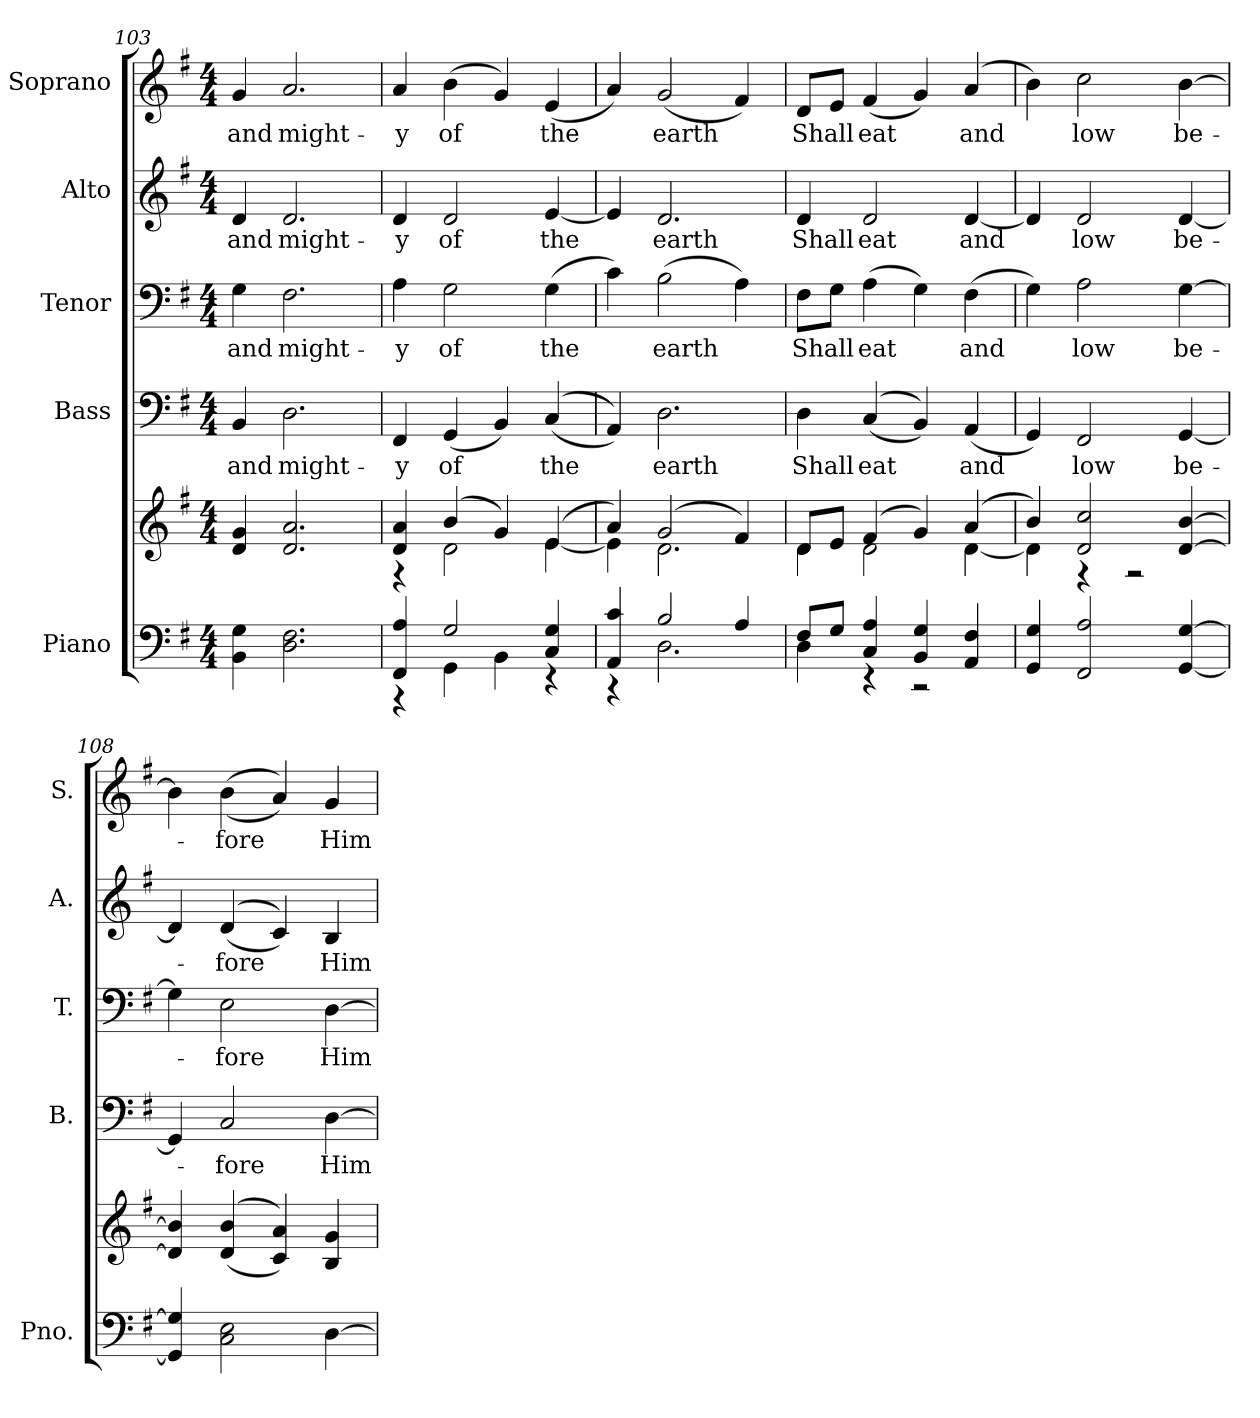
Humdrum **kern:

**kern	**kern	**kern	**text	**kern	**text	**kern	**text	**kern	**text
*part5	*part5	*part4	*part4	*part3	*part3	*part2	*part2	*part1	*part1
*staff6	*staff5	*staff4	*staff4	*staff3	*staff3	*staff2	*staff2	*staff1	*staff1
*I"Piano	*	*I"Bass	*	*I"Tenor	*	*I"Alto	*	*I"Soprano	*
*I'Pno.	*	*I'B.	*	*I'T.	*	*I'A.	*	*I'S.	*
*clefF4	*clefG2	*clefF4	*	*clefF4	*	*clefG2	*	*clefG2	*
*k[f#]	*k[f#]	*k[f#]	*	*k[f#]	*	*k[f#]	*	*k[f#]	*
*G:	*G:	*G:	*	*G:	*	*G:	*	*G:	*
*M4/4	*M4/4	*M4/4	*	*M4/4	*	*M4/4	*	*M4/4	*
=103	=103	=103	=103	=103	=103	=103	=103	=103	=103
!	!	!	!LO:LY:b:color=#000000	!	!	!	!	!	!
!	!	!	!	!	!LO:LY:b:color=#000000	!	!	!	!
!	!	!	!	!	!	!	!LO:LY:b:color=#000000	!	!
!	!	!	!	!	!	!	!	!	!LO:LY:b:color=#000000
4BBi\ 4Gi	4di/ 4gi	4BBi/	and	4Gi\	and	4di/	and	4gi/	and
!	!	!	!LO:LY:b:color=#000000	!	!	!	!	!	!
!	!	!	!	!	!LO:LY:b:color=#000000	!	!	!	!
!	!	!	!	!	!	!	!LO:LY:b:color=#000000	!	!
!	!	!	!	!	!	!	!	!	!LO:LY:b:color=#000000
2.Di\ 2.F#i	2.di/ 2.ai	2.Di\	might-	2.F#i\	might-	2.di/	might-	2.ai/	might-
=104	=104	=104	=104	=104	=104	=104	=104	=104	=104
*^	*^	*	*	*	*	*	*	*	*
!	!	!	!	!	!LO:LY:b:color=#000000	!	!	!	!	!	!
!	!	!	!	!	!	!	!LO:LY:b:color=#000000	!	!	!	!
!	!	!	!	!	!	!	!	!	!LO:LY:b:color=#000000	!	!
!	!	!	!	!	!	!	!	!	!	!	!LO:LY:b:color=#000000
4FF#i/ 4Ai	4r	4di/ 4ai	4r	4FF#i/	-y	4Ai\	-y	4di/	-y	4ai/	-y
!	!	!	!	!	!LO:LY:b:color=#000000	!	!	!	!	!	!
!	!	!	!	!	!	!	!LO:LY:b:color=#000000	!	!	!	!
!	!	!	!	!	!	!	!	!	!LO:LY:b:color=#000000	!	!
!	!	!	!	!	!	!	!	!	!	!	!LO:LY:b:color=#000000
2Gi/	4GGi\	(4bi/	2di\	(4GGi/	of	2Gi\	of	2di/	of	(4bi\	of
.	4BBi\	4gi/)	.	4BBi/)	.	.	.	.	.	4gi/)	.
!	!	!	!	!	!LO:LY:b:color=#000000	!	!	!	!	!	!
!	!	!	!	!	!	!	!LO:LY:b:color=#000000	!	!	!	!
!	!	!	!	!	!	!	!	!	!LO:LY:b:color=#000000	!	!
!	!	!	!	!	!	!	!	!	!	!	!LO:LY:b:color=#000000
4Ci/ 4Gi	4r	(4ei/	[<4ei\	((4Ci/	the	(4Gi\	the	[<4ei/	the	(4ei/	the
=105	=105	=105	=105	=105	=105	=105	=105	=105	=105	=105	=105
4AAi/ 4ci	4r	4ai/)	4ei\]	4AAi/))	.	4ci\)	.	4ei/]	.	4ai/)	.
!	!	!	!	!	!LO:LY:b:color=#000000	!	!	!	!	!	!
!	!	!	!	!	!	!	!LO:LY:b:color=#000000	!	!	!	!
!	!	!	!	!	!	!	!	!	!LO:LY:b:color=#000000	!	!
!	!	!	!	!	!	!	!	!	!	!	!LO:LY:b:color=#000000
2Bi/	2.Di\	(2gi/	2.di\	2.Di\	earth	(2Bi\	earth	2.di/	earth	(2gi/	earth
4Ai/	.	4f#i/)	.	.	.	4Ai\)	.	.	.	4f#i/)	.
!!LO:PB:g=z
=106	=106	=106	=106	=106	=106	=106	=106	=106	=106	=106	=106
!	!	!	!	!	!LO:LY:b:color=#000000	!	!	!	!	!	!
!	!	!	!	!	!	!	!LO:LY:b:color=#000000	!	!	!	!
!	!	!	!	!	!	!	!	!	!LO:LY:b:color=#000000	!	!
!	!	!	!	!	!	!	!	!	!	!	!LO:LY:b:color=#000000
8F#i/L	4Di\	8di/L	4di\	4Di\	Shall	8F#i\L	Shall	4di/	Shall	8di/L	Shall
8Gi/J	.	8ei/J	.	.	.	8Gi\J	.	.	.	8ei/J	.
!	!	!	!	!	!LO:LY:b:color=#000000	!	!	!	!	!	!
!	!	!	!	!	!	!	!LO:LY:b:color=#000000	!	!	!	!
!	!	!	!	!	!	!	!	!	!LO:LY:b:color=#000000	!	!
!	!	!	!	!	!	!	!	!	!	!	!LO:LY:b:color=#000000
4Ci/ 4Ai	4r	(4f#i/	2di\	((4Ci/	eat	(4Ai\	eat	2di/	eat	(4f#i/	eat
4BBi/ 4Gi	2r	4gi/)	.	4BBi/))	.	4Gi\)	.	.	.	4gi/)	.
!	!	!	!	!	!LO:LY:b:color=#000000	!	!	!	!	!	!
!	!	!	!	!	!	!	!LO:LY:b:color=#000000	!	!	!	!
!	!	!	!	!	!	!	!	!	!LO:LY:b:color=#000000	!	!
!	!	!	!	!	!	!	!	!	!	!	!LO:LY:b:color=#000000
4AAi/ 4F#i	.	(4ai/	[<4di\	(4AAi/	and	(4F#i\	and	[<4di/	and	(4ai/	and
*v	*v	*	*	*	*	*	*	*	*	*	*
=107	=107	=107	=107	=107	=107	=107	=107	=107	=107	=107
4GGi/ 4Gi	4bi/)	4di\]	4GGi/)	.	4Gi\)	.	4di/]	.	4bi\)	.
!	!	!	!	!LO:LY:b:color=#000000	!	!	!	!	!	!
!	!	!	!	!	!	!LO:LY:b:color=#000000	!	!	!	!
!	!	!	!	!	!	!	!	!LO:LY:b:color=#000000	!	!
!	!	!	!	!	!	!	!	!	!	!LO:LY:b:color=#000000
2FF#i/ 2Ai	2di/ 2cci	4r	2FF#i/	low	2Ai\	low	2di/	low	2cci\	low
.	.	2r	.	.	.	.	.	.	.	.
!	!	!	!	!LO:LY:b:color=#000000	!	!	!	!	!	!
!	!	!	!	!	!	!LO:LY:b:color=#000000	!	!	!	!
!	!	!	!	!	!	!	!	!LO:LY:b:color=#000000	!	!
!	!	!	!	!	!	!	!	!	!	!LO:LY:b:color=#000000
[<4GGi/ [>4Gi	[>4di/ [>4bi	.	[<4GGi/	be-	[>4Gi\	be-	[<4di/	be-	[>4bi\	be-
*	*v	*v	*	*	*	*	*	*	*	*
=108	=108	=108	=108	=108	=108	=108	=108	=108	=108
4GGi/] 4Gi]	4di/] 4bi]	4GGi/]	.	4Gi\]	.	4di/]	.	4bi\]	.
!	!	!	!LO:LY:b:color=#000000	!	!	!	!	!	!
!	!	!	!	!	!LO:LY:b:color=#000000	!	!	!	!
!	!	!	!	!	!	!	!LO:LY:b:color=#000000	!	!
!	!	!	!	!	!	!	!	!	!LO:LY:b:color=#000000
2Ci\ 2Ei	((4di/ 4bi	2Ci/	-fore	2Ei\	-fore	((4di/	-fore	((4bi\	-fore
.	4ci/ 4ai))	.	.	.	.	4ci/))	.	4ai/))	.
!	!	!	!LO:LY:b:color=#000000	!	!	!	!	!	!
!	!	!	!	!	!LO:LY:b:color=#000000	!	!	!	!
!	!	!	!	!	!	!	!LO:LY:b:color=#000000	!	!
!	!	!	!	!	!	!	!	!	!LO:LY:b:color=#000000
[>4Di\	4Bi/ 4gi	[>4Di\	Him	[>4Di\	Him	4Bi/	Him	4gi/	Him
=	=	=	=	=	=	=	=	=	=
*-	*-	*-	*-	*-	*-	*-	*-	*-	*-
